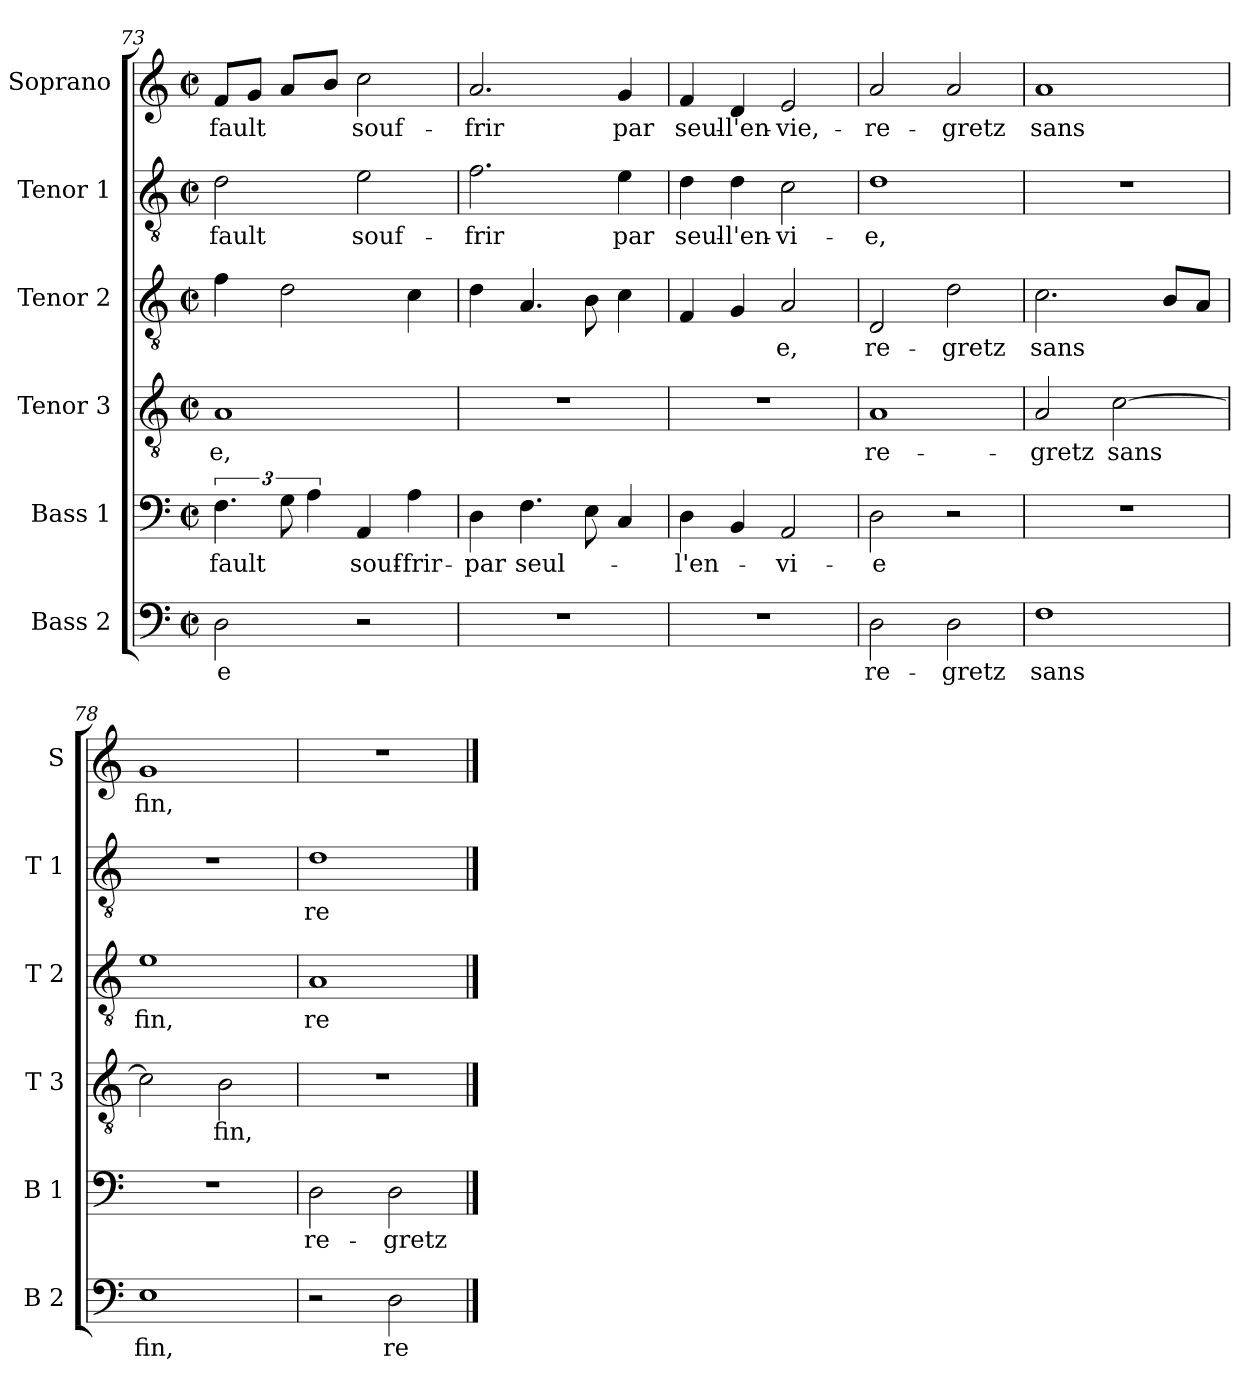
**kern	**text	**kern	**text	**kern	**text	**kern	**text	**kern	**text	**kern	**text
*part6	*part6	*part5	*part5	*part4	*part4	*part3	*part3	*part2	*part2	*part1	*part1
*staff6	*staff6	*staff5	*staff5	*staff4	*staff4	*staff3	*staff3	*staff2	*staff2	*staff1	*staff1
*I"Bass 2	*	*I"Bass 1	*	*I"Tenor 3	*	*I"Tenor 2	*	*I"Tenor 1	*	*I"Soprano	*
*I'B 2	*	*I'B 1	*	*I'T 3	*	*I'T 2	*	*I'T 1	*	*I'S	*
*clefF4	*	*clefF4	*	*clefGv2	*	*clefGv2	*	*clefGv2	*	*clefG2	*
*k[]	*	*k[]	*	*k[]	*	*k[]	*	*k[]	*	*k[]	*
*C:	*	*C:	*	*C:	*	*C:	*	*C:	*	*C:	*
*M2/2	*	*M2/2	*	*M2/2	*	*M2/2	*	*M2/2	*	*M2/2	*
*met(c|)	*	*met(c|)	*	*met(c|)	*	*met(c|)	*	*met(c|)	*	*met(c|)	*
=73	=73	=73	=73	=73	=73	=73	=73	=73	=73	=73	=73
2D\	-e	6.F\	fault	1A	-e,	4f\	.	2d\	fault	8f/L	fault
.	.	.	.	.	.	.	.	.	.	8g/J	.
.	.	12G\	.	.	.	2d\	.	.	.	8a/L	.
.	.	6A\	.	.	.	.	.	.	.	.	.
.	.	.	.	.	.	.	.	.	.	8b/J	.
2r	.	4AA/	souf-	.	.	.	.	2e\	souf-	2cc\	souf-
.	.	4A\	-frir-	.	.	4c\	.	.	.	.	.
!!LO:LB:g=z
=74	=74	=74	=74	=74	=74	=74	=74	=74	=74	=74	=74
1r	.	4D\	-par	1r	.	4d\	.	2.f\	-frir	2.a/	-frir
.	.	4.F\	seul-	.	.	4.A/	.	.	.	.	.
.	.	8E\	.	.	.	8B\	.	.	.	.	.
.	.	4C/	.	.	.	4c\	.	4e\	par	4g/	par
=75	=75	=75	=75	=75	=75	=75	=75	=75	=75	=75	=75
1r	.	4D\	-l'en-	1r	.	4F/	.	4d\	seul-	4f/	seul-
.	.	4BB/	.	.	.	4G/	.	4d\	-l'en-	4d/	-l'en-
.	.	2AA/	-vi-	.	.	2A/	-e,	2c\	-vi-	2e/	-vie,-
=76	=76	=76	=76	=76	=76	=76	=76	=76	=76	=76	=76
2D\	re-	2D\	-e	1A	re-	2D/	re-	1d	-e,	2a/	-re-
2D\	-gretz	2r	.	.	.	2d\	-gretz	.	.	2a/	-gretz
=77	=77	=77	=77	=77	=77	=77	=77	=77	=77	=77	=77
1F	sans	1r	.	2A/	-gretz	2.c\	sans	1r	.	1a	sans
.	.	.	.	[2c\	sans	.	.	.	.	.	.
.	.	.	.	.	.	8B/L	.	.	.	.	.
.	.	.	.	.	.	8A/J	.	.	.	.	.
=78	=78	=78	=78	=78	=78	=78	=78	=78	=78	=78	=78
1E	fin,	1r	.	2c\]	.	1e	fin,	1r	.	1g	fin,
.	.	.	.	2B\	fin,	.	.	.	.	.	.
=79	=79	=79	=79	=79	=79	=79	=79	=79	=79	=79	=79
2r	.	2D\	re-	1r	.	1A	re-	1d	re-	1r	.
2D\	re-	2D\	-gretz	.	.	.	.	.	.	.	.
==	==	==	==	==	==	==	==	==	==	==	==
*-	*-	*-	*-	*-	*-	*-	*-	*-	*-	*-	*-
